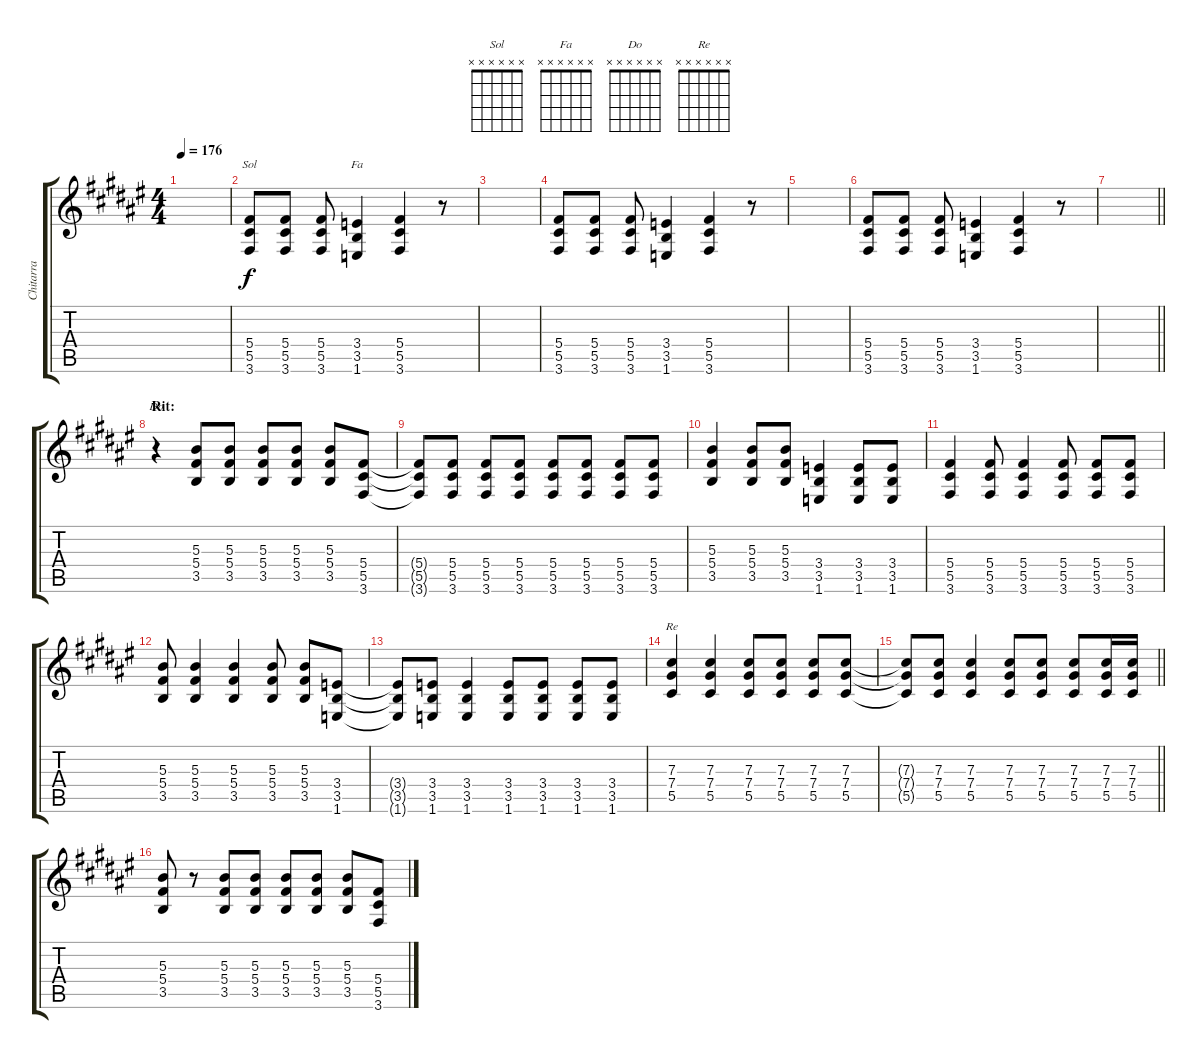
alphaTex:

\track ("Chitarra" "Chitarra") {instrument distortionguitar}
\staff {score tabs}
\tuning (Eb4 Bb3 Gb3 Db3 Ab2 Eb2) {hide}
\chord ("Sol" x x x x x x)
\chord ("Fa" x x x x x x)
\chord ("Do" x x x x x x)
\chord ("Re" x x x x x x)
\ts (4 4)
\tempo 176
\clef g2
\ks f#
|
(5.4 5.5 3.6).8{ch "Sol"} (5.4 5.5 3.6).8 (5.4 5.5 3.6).8 (3.4 3.5 1.6).4{ch "Fa"} (5.4 5.5 3.6).4 r.8 |
|
(5.4 5.5 3.6).8 (5.4 5.5 3.6).8 (5.4 5.5 3.6).8 (3.4 3.5 1.6).4 (5.4 5.5 3.6).4 r.8 |
|
(5.4 5.5 3.6).8 (5.4 5.5 3.6).8 (5.4 5.5 3.6).8 (3.4 3.5 1.6).4 (5.4 5.5 3.6).4 r.8 |
\barLineRight lightlight
|
\section ("" "Rit:")
r.4{ch "Do"} (5.3 5.4 3.5).8 (5.3 5.4 3.5).8 (5.3 5.4 3.5).8 (5.3 5.4 3.5).8 (5.3 5.4 3.5).8 (5.4 5.5 3.6).8 |
(5.4{t} 5.5{t} 3.6{t}).8 (5.4 5.5 3.6).8 (5.4 5.5 3.6).8 (5.4 5.5 3.6).8 (5.4 5.5 3.6).8 (5.4 5.5 3.6).8 (5.4 5.5 3.6).8 (5.4 5.5 3.6).8 |
(5.3 5.4 3.5).4 (5.3 5.4 3.5).8 (5.3 5.4 3.5).8 (3.4 3.5 1.6).4 (3.4 3.5 1.6).8 (3.4 3.5 1.6).8 |
(5.4 5.5 3.6).4 (5.4 5.5 3.6).8 (5.4 5.5 3.6).4 (5.4 5.5 3.6).8 (5.4 5.5 3.6).8 (5.4 5.5 3.6).8 |
(5.3 5.4 3.5).8 (5.3 5.4 3.5).4 (5.3 5.4 3.5).4 (5.3 5.4 3.5).8 (5.3 5.4 3.5).8 (3.4 3.5 1.6).8 |
(3.4{t} 3.5{t} 1.6{t}).8 (3.4 3.5 1.6).8 (3.4 3.5 1.6).4 (3.4 3.5 1.6).8 (3.4 3.5 1.6).8 (3.4 3.5 1.6).8 (3.4 3.5 1.6).8 |
(7.3 7.4 5.5).4{ch "Re"} (7.3 7.4 5.5).4 (7.3 7.4 5.5).8 (7.3 7.4 5.5).8 (7.3 7.4 5.5).8 (7.3 7.4 5.5).8 |
\barLineRight lightlight
(7.3{t} 7.4{t} 5.5{t}).8 (7.3 7.4 5.5).8 (7.3 7.4 5.5).4 (7.3 7.4 5.5).8 (7.3 7.4 5.5).8 (7.3 7.4 5.5).8 (7.3 7.4 5.5).16 (7.3 7.4 5.5).16 |
(5.3 5.4 3.5).8 r.8 (5.3 5.4 3.5).8 (5.3 5.4 3.5).8 (5.3 5.4 3.5).8 (5.3 5.4 3.5).8 (5.3 5.4 3.5).8 (5.4 5.5 3.6).8
